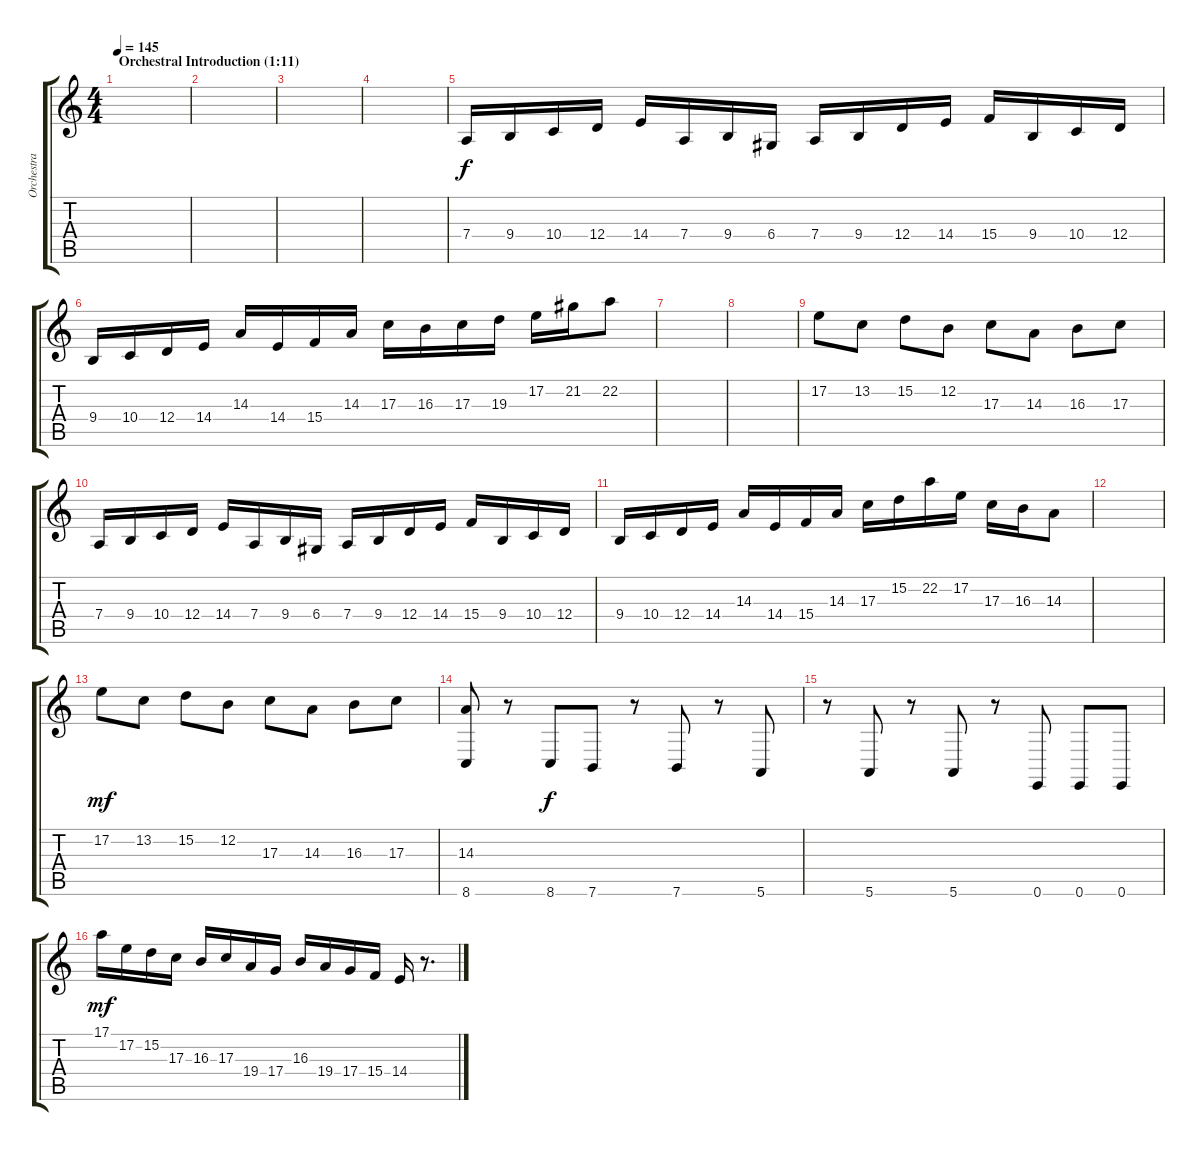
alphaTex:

\track ("Orchestra - Strings" "Orchestra ") {instrument stringensemble1}
\staff {score tabs}
\tuning (E4 B3 G3 D3 A2 E2) {hide}
\ts (4 4)
\section ("" "Orchestral Introduction (1:11)")
\tempo 145
\clef g2
\ks c
|
|
|
|
7.4.16 9.4.16 10.4.16 12.4.16 14.4.16 7.4.16 9.4.16 6.4.16 7.4.16 9.4.16 12.4.16 14.4.16 15.4.16 9.4.16 10.4.16 12.4.16 |
9.4.16 10.4.16 12.4.16 14.4.16 14.3.16 14.4.16 15.4.16 14.3.16 17.3.16 16.3.16 17.3.16 19.3.16 17.2.16 21.2.16 22.2.8 |
|
|
17.2.8 13.2.8 15.2.8 12.2.8 17.3.8 14.3.8 16.3.8 17.3.8 |
7.4.16 9.4.16 10.4.16 12.4.16 14.4.16 7.4.16 9.4.16 6.4.16 7.4.16 9.4.16 12.4.16 14.4.16 15.4.16 9.4.16 10.4.16 12.4.16 |
9.4.16 10.4.16 12.4.16 14.4.16 14.3.16 14.4.16 15.4.16 14.3.16 17.3.16 15.2.16 22.2.16 17.2.16 17.3.16 16.3.16 14.3.8 |
|
17.2.8{dy mf} 13.2.8 15.2.8 12.2.8 17.3.8 14.3.8 16.3.8 17.3.8 |
(14.3 8.6).8 r.8 8.6.8{dy f} 7.6.8 r.8 7.6.8 r.8 5.6.8 |
r.8 5.6.8 r.8 5.6.8 r.8 0.6.8 0.6.8 0.6.8 |
17.1.16{dy mf} 17.2.16 15.2.16 17.3.16 16.3.16 17.3.16 19.4.16 17.4.16 16.3.16 19.4.16 17.4.16 15.4.16 14.4.16 r.8{d}
